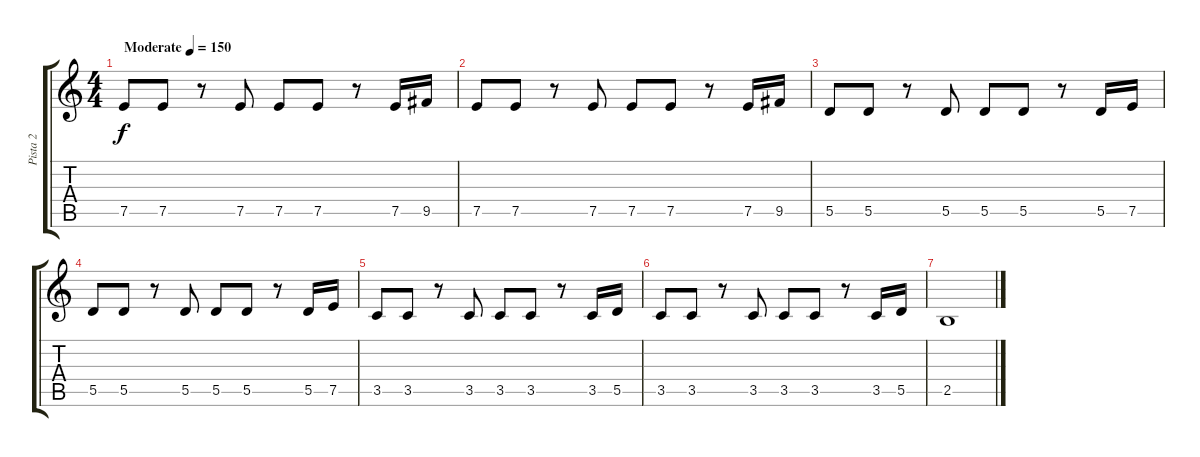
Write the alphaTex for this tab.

\track ("Pista 2" "Pista 2") {instrument electricbassfinger}
\staff {score tabs}
\tuning (E4 B3 G3 D3 A2 E2) {hide}
\ts (4 4)
\tempo (150 "Moderate")
\clef g2
\ks c
7.5.8{dy f instrument electricbassfinger} 7.5.8 r.8 7.5.8 7.5.8 7.5.8 r.8 7.5.16 9.5.16 |
7.5.8 7.5.8 r.8 7.5.8 7.5.8 7.5.8 r.8 7.5.16 9.5.16 |
5.5.8 5.5.8 r.8 5.5.8 5.5.8 5.5.8 r.8 5.5.16 7.5.16 |
5.5.8 5.5.8 r.8 5.5.8 5.5.8 5.5.8 r.8 5.5.16 7.5.16 |
3.5.8 3.5.8 r.8 3.5.8 3.5.8 3.5.8 r.8 3.5.16 5.5.16 |
3.5.8 3.5.8 r.8 3.5.8 3.5.8 3.5.8 r.8 3.5.16 5.5.16 |
2.5.1
